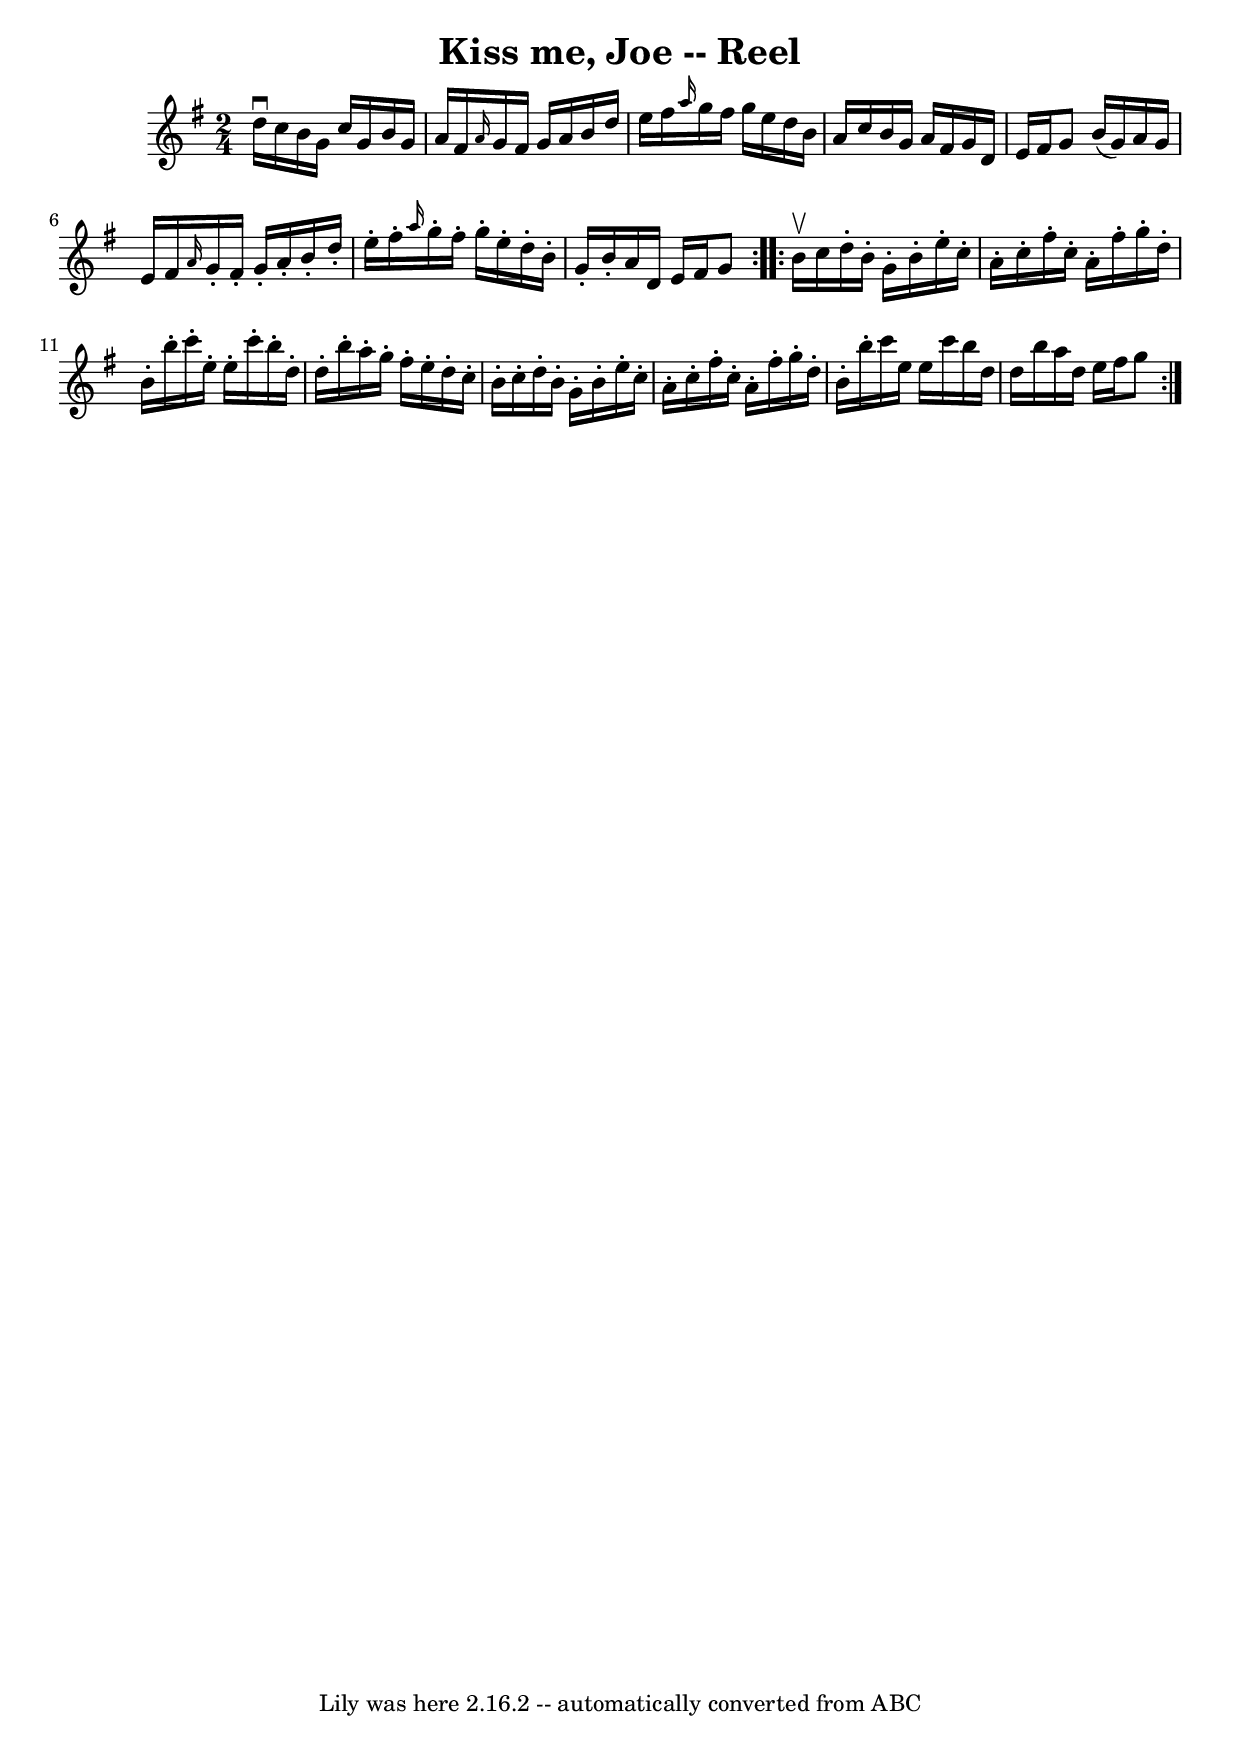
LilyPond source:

\version "2.16.2"
\include "Mammoth.ily"
\header {
  %% book = "Ryan's Mammoth Collection"
  crossRefNumber = "1"
  footnotes = ""
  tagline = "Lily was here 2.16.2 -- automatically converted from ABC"
  title = "Kiss me, Joe -- Reel"

}
voicedefault =  {



  \repeat volta 2 {

    \time 2/4 
    \key g \major d''16^\downbow c''16  |
    b'16 g'16    
    c''16 g'16 b'16 g'16 a'16 fis'16  |
    \grace { a'16  
	   }   
    g'16 fis'16 g'16 a'16 b'16 d''16 e''16 fis''16  |
    
    \grace { a''16  
	   } g''16 fis''16 g''16 e''16 d''16 b'16    
    a'16 c''16  |
    b'16 g'16 a'16 fis'16 g'16 d'16    
    e'16 fis'16  |
    g'8 b'16 (g'16) a'16 g'16 e'16    
    fis'16  |
    \grace { a'16  
	   } g'16 -. fis'16 -. g'16 -. a'16 -.  
    b'16 -. d''16 -. e''16 -. fis''16 -. |
    \grace { a''16  
	   }   
    g''16 -. fis''16 -. g''16 -. e''16 -. d''16 -. b'16 -. g'16 -.   
    b'16 -. |
    a'16 d'16 e'16 fis'16 g'8  
  }     

  \repeat volta 2 {
    b'16^\upbow c''16  |
    d''16 -. b'16 -. g'16 
    -. b'16 -. e''16 -. c''16 -. a'16 -. c''16 -. |
    fis''16 -.   
    c''16 -. a'16 -. fis''16 -. g''16 -. d''16 -. b'16 -. b''16 -. 
    |
    c'''16 -. e''16 -. e''16 -. c'''16 -. b''16 -. d''16 -.   
    d''16 -. b''16 -. |
    a''16 -. g''16 -. fis''16 -. e''16 -.      
    d''16 -. c''16 -. b'16 -. c''16 -. |
    d''16 -. b'16 -.   
    g'16 -. b'16 -. e''16 -. c''16 -. a'16 -. c''16 -. |
    fis''16 
    -. c''16 -. a'16 -. fis''16 -. g''16 -. d''16 -. b'16 -. b''16 -. 
    |
    c'''16 e''16 e''16 c'''16 b''16 d''16 d''16    
    b''16  |
    a''16 d''16 e''16 fis''16 g''8    
  }   

}

\score{
  <<

    \context Staff="default"
    {
      \voicedefault 
      
    }

  >>
  \layout {
    
  }
  \midi {
  }

}
